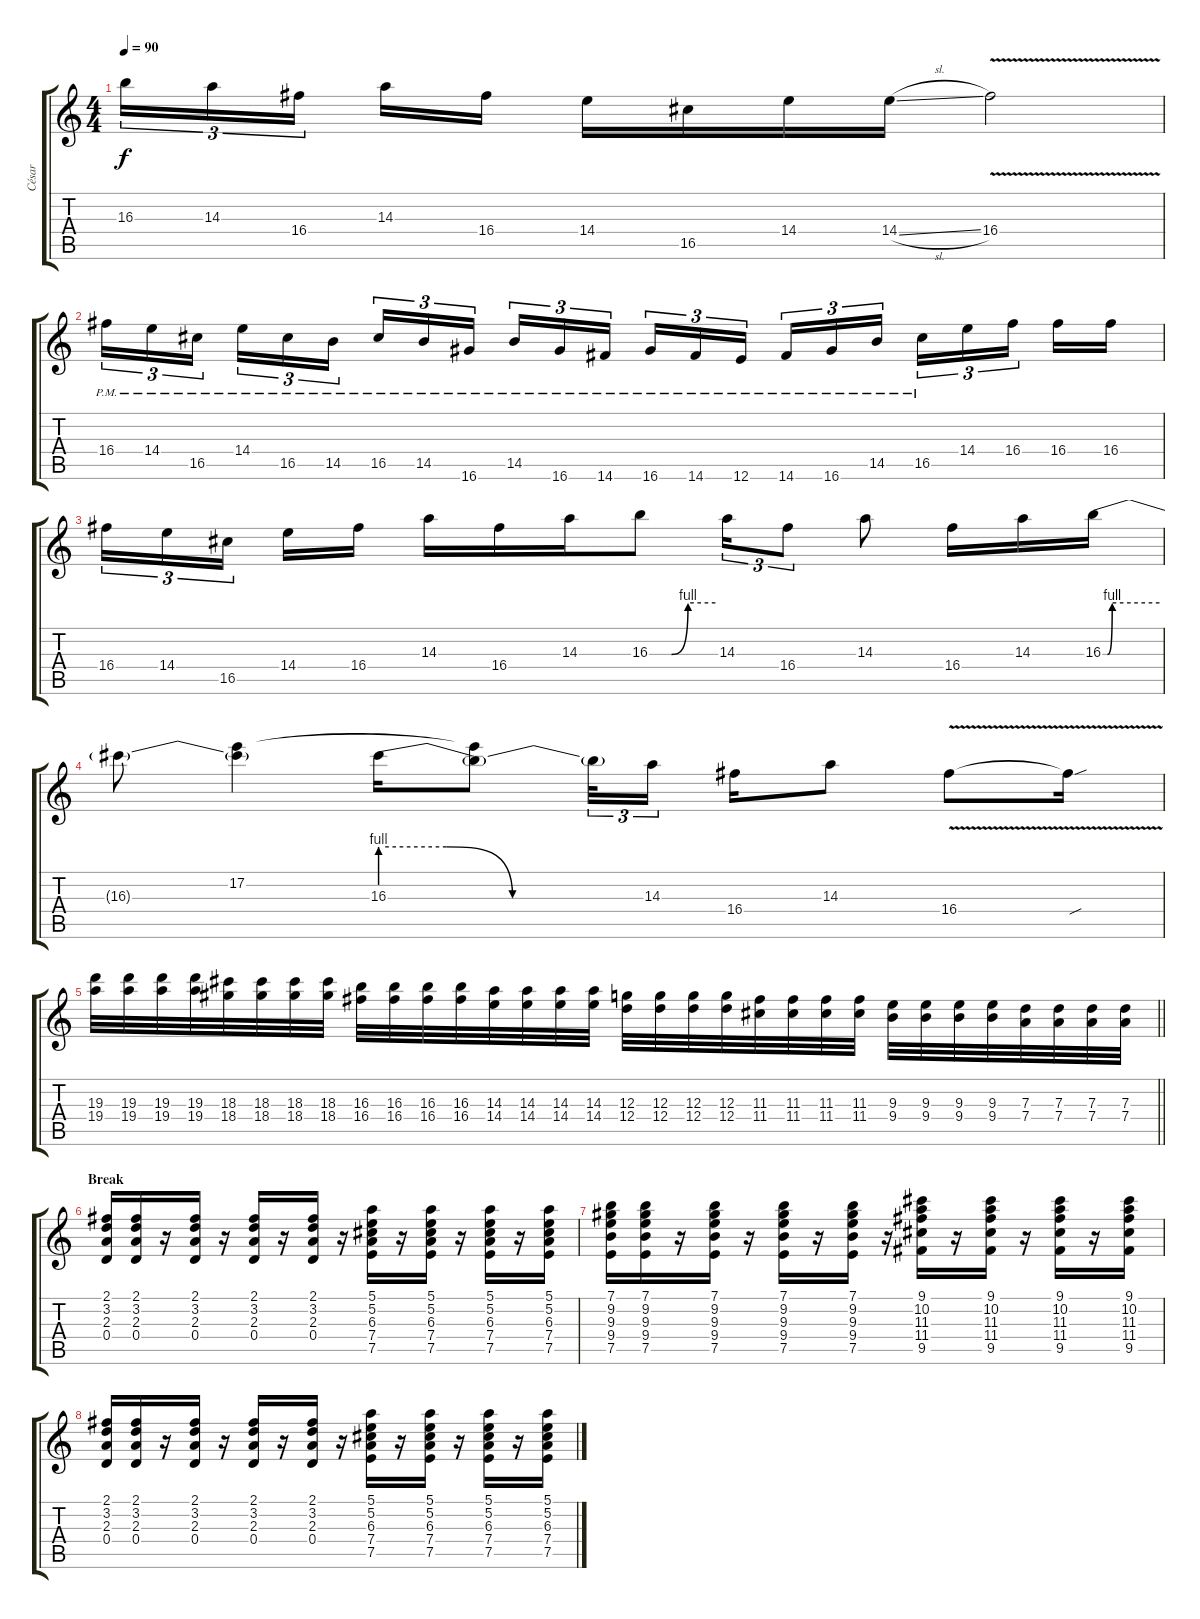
\track ("César" "César") {instrument distortionguitar}
\staff {score tabs}
\tuning (E4 B3 G3 D3 A2 E2) {hide}
\ts (4 4)
\tempo 90
\clef g2
\ks c
16.3.16{tu (3 2) dy f} 14.3.16{tu (3 2)} 16.4.16{tu (3 2) beam splitsecondary} 14.3.16 16.4.16 14.4.16 16.5.16 14.4.16 14.4{sl}.16 16.4{v}.2 |
16.4{pm}.16{tu (3 2)} 14.4{pm}.16{tu (3 2)} 16.5{pm}.16{tu (3 2) beam splitsecondary} 14.4{pm}.16{tu (3 2)} 16.5{pm}.16{tu (3 2)} 14.5{pm}.16{tu (3 2)} 16.5{pm}.16{tu (3 2)} 14.5{pm}.16{tu (3 2)} 16.6{pm}.16{tu (3 2) beam splitsecondary} 14.5{pm}.16{tu (3 2)} 16.6{pm}.16{tu (3 2)} 14.6{pm}.16{tu (3 2)} 16.6{pm}.16{tu (3 2)} 14.6{pm}.16{tu (3 2)} 12.6{pm}.16{tu (3 2) beam splitsecondary} 14.6{pm}.16{tu (3 2)} 16.6{pm}.16{tu (3 2)} 14.5{pm}.16{tu (3 2)} 16.5{pm}.16{tu (3 2)} 14.4.16{tu (3 2)} 16.4.16{tu (3 2) beam splitsecondary} 16.4.16 16.4.16 |
16.4.16{tu (3 2)} 14.4.16{tu (3 2)} 16.5.16{tu (3 2) beam splitsecondary} 14.4.16 16.4.16 14.3.16 16.4.16 14.3.16 16.3{be (custom 0 0 20 0 35 4 60 4)}.8 14.3.16{tu (3 2)} 16.4.8{tu (3 2)} 14.3.8 16.4.16 14.3.16 16.3{be (custom 0 0 5 0 10 4 60 4)}.16 |
16.3{t}.8 (17.2 16.3{t}).4 16.3{be (custom 0 4 15 4 30 0 60 0)}.16 (17.2{t} 16.3{t}).8 16.3{t}.32{tu (3 2)} 14.3.16{tu (3 2) beam splitsecondary} 16.4.16 14.3.8 16.4{v}.8 16.4{sou t}.16 |
\barLineRight lightlight
(19.3 19.4).32 (19.3 19.4).32 (19.3 19.4).32 (19.3 19.4).32 (18.3 18.4).32 (18.3 18.4).32 (18.3 18.4).32 (18.3 18.4).32 (16.3 16.4).32 (16.3 16.4).32 (16.3 16.4).32 (16.3 16.4).32 (14.3 14.4).32 (14.3 14.4).32 (14.3 14.4).32 (14.3 14.4).32 (12.3 12.4).32 (12.3 12.4).32 (12.3 12.4).32 (12.3 12.4).32 (11.3 11.4).32 (11.3 11.4).32 (11.3 11.4).32 (11.3 11.4).32 (9.3 9.4).32 (9.3 9.4).32 (9.3 9.4).32 (9.3 9.4).32 (7.3 7.4).32 (7.3 7.4).32 (7.3 7.4).32 (7.3 7.4).32 |
\section ("" "Break")
(2.1 3.2 2.3 0.4).16{instrument electricguitarclean} (2.1 3.2 2.3 0.4).16 r.16 (2.1 3.2 2.3 0.4).16 r.16 (2.1 3.2 2.3 0.4).16 r.16 (2.1 3.2 2.3 0.4).16 r.16 (5.1 5.2 6.3 7.4 7.5).16 r.16 (5.1 5.2 6.3 7.4 7.5).16 r.16 (5.1 5.2 6.3 7.4 7.5).16 r.16 (5.1 5.2 6.3 7.4 7.5).16 |
(7.1 9.2 9.3 9.4 7.5).16 (7.1 9.2 9.3 9.4 7.5).16 r.16 (7.1 9.2 9.3 9.4 7.5).16 r.16 (7.1 9.2 9.3 9.4 7.5).16 r.16 (7.1 9.2 9.3 9.4 7.5).16 r.16 (9.1 10.2 11.3 11.4 9.5).16 r.16 (9.1 10.2 11.3 11.4 9.5).16 r.16 (9.1 10.2 11.3 11.4 9.5).16 r.16 (9.1 10.2 11.3 11.4 9.5).16 |
(2.1 3.2 2.3 0.4).16 (2.1 3.2 2.3 0.4).16 r.16 (2.1 3.2 2.3 0.4).16 r.16 (2.1 3.2 2.3 0.4).16 r.16 (2.1 3.2 2.3 0.4).16 r.16 (5.1 5.2 6.3 7.4 7.5).16 r.16 (5.1 5.2 6.3 7.4 7.5).16 r.16 (5.1 5.2 6.3 7.4 7.5).16 r.16 (5.1 5.2 6.3 7.4 7.5).16
